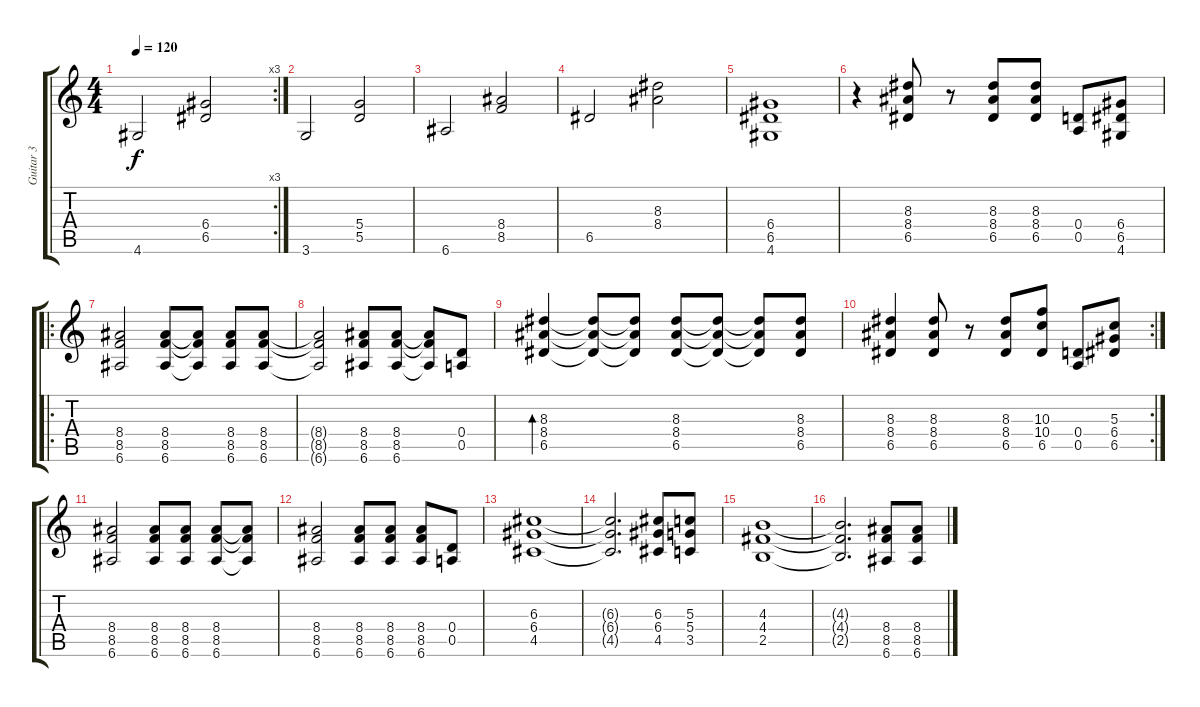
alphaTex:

\track ("Guitar 3" "Guitar 3") {instrument distortionguitar}
\staff {score tabs}
\tuning (E4 B3 G3 D3 A2 E2) {hide}
\rc 3
\ts (4 4)
\tempo 120
\clef g2
\ks c
4.6.2{dy f} (6.4 6.5).2 |
3.6.2 (5.4 5.5).2 |
6.6.2 (8.4 8.5).2 |
6.5.2 (8.3 8.4).2 |
(6.4 6.5 4.6).1 |
r.4 (8.3 8.4 6.5).8 r.8 (8.3 8.4 6.5).8 (8.3 8.4 6.5).8 (0.4 0.5).8 (6.4 6.5 4.6).8 |
\ro
(8.4 8.5 6.6).2 (8.4 8.5 6.6).8 (8.4{t} 8.5{t} 6.6{t}).8 (8.4 8.5 6.6).8 (8.4 8.5 6.6).8 |
(8.4{t} 8.5{t} 6.6{t}).2 (8.4 8.5 6.6).8 (8.4 8.5 6.6).8 (8.4{t} 8.5{t} 6.6{t}).8 (0.4 0.5).8 |
(8.3 8.4 6.5).4{bd 120} (8.3{t} 8.4{t} 6.5{t}).8 (8.3{t} 8.4{t} 6.5{t}).8 (8.3 8.4 6.5).8 (8.3{t} 8.4{t} 6.5{t}).8 (8.3{t} 8.4{t} 6.5{t}).8 (8.3 8.4 6.5).8 |
\rc 2
(8.3 8.4 6.5).4 (8.3 8.4 6.5).8 r.8 (8.3 8.4 6.5).8 (10.3 10.4 6.5).8 (0.4 0.5).8 (5.3 6.4 6.5).8 |
(8.4 8.5 6.6).2 (8.4 8.5 6.6).8 (8.4 8.5 6.6).8 (8.4 8.5 6.6).8 (8.4{t} 8.5{t} 6.6{t}).8 |
(8.4 8.5 6.6).2 (8.4 8.5 6.6).8 (8.4 8.5 6.6).8 (8.4 8.5 6.6).8 (0.4 0.5).8 |
(6.3 6.4 4.5).1 |
(6.3{t} 6.4{t} 4.5{t}).2{d} (6.3 6.4 4.5).8 (5.3 5.4 3.5).8 |
(4.3 4.4 2.5).1 |
(4.3{t} 4.4{t} 2.5{t}).2{d} (8.4 8.5 6.6).8 (8.4 8.5 6.6).8
